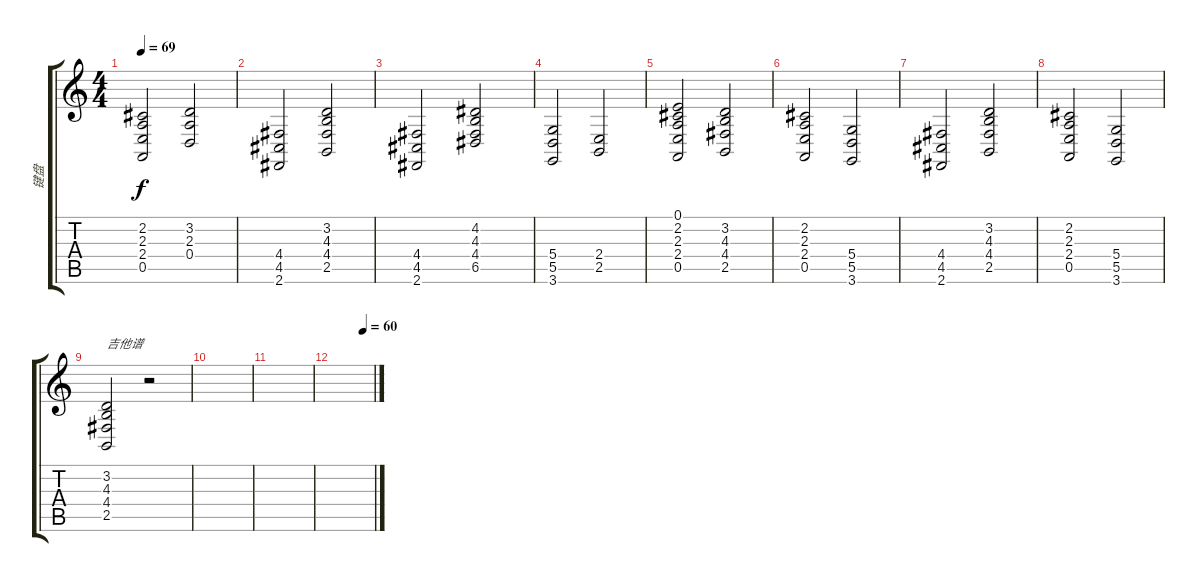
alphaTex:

\track ("键盘" "键盘") {instrument stringensemble2}
\staff {score tabs}
\tuning (E4 B3 G3 D3 A2 E2) {hide}
\ts (4 4)
\tempo 69
\clef g2
\ks c
(2.2 2.3 2.4 0.5).2{dy f} (3.2 2.3 0.4).2 |
(4.4 4.5 2.6).2 (3.2 4.3 4.4 2.5).2 |
(4.4 4.5 2.6).2 (4.2 4.3 4.4 6.5).2 |
(5.4 5.5 3.6).2 (2.4 2.5).2 |
(0.1 2.2 2.3 2.4 0.5).2 (3.2 4.3 4.4 2.5).2 |
(2.2 2.3 2.4 0.5).2 (5.4 5.5 3.6).2 |
(4.4 4.5 2.6).2 (3.2 4.3 4.4 2.5).2 |
(2.2 2.3 2.4 0.5).2 (5.4 5.5 3.6).2 |
(3.2 4.3 4.4 2.5).2{txt "吉他谱"} r.2 |
|
|
\tempo (60 0.75)
